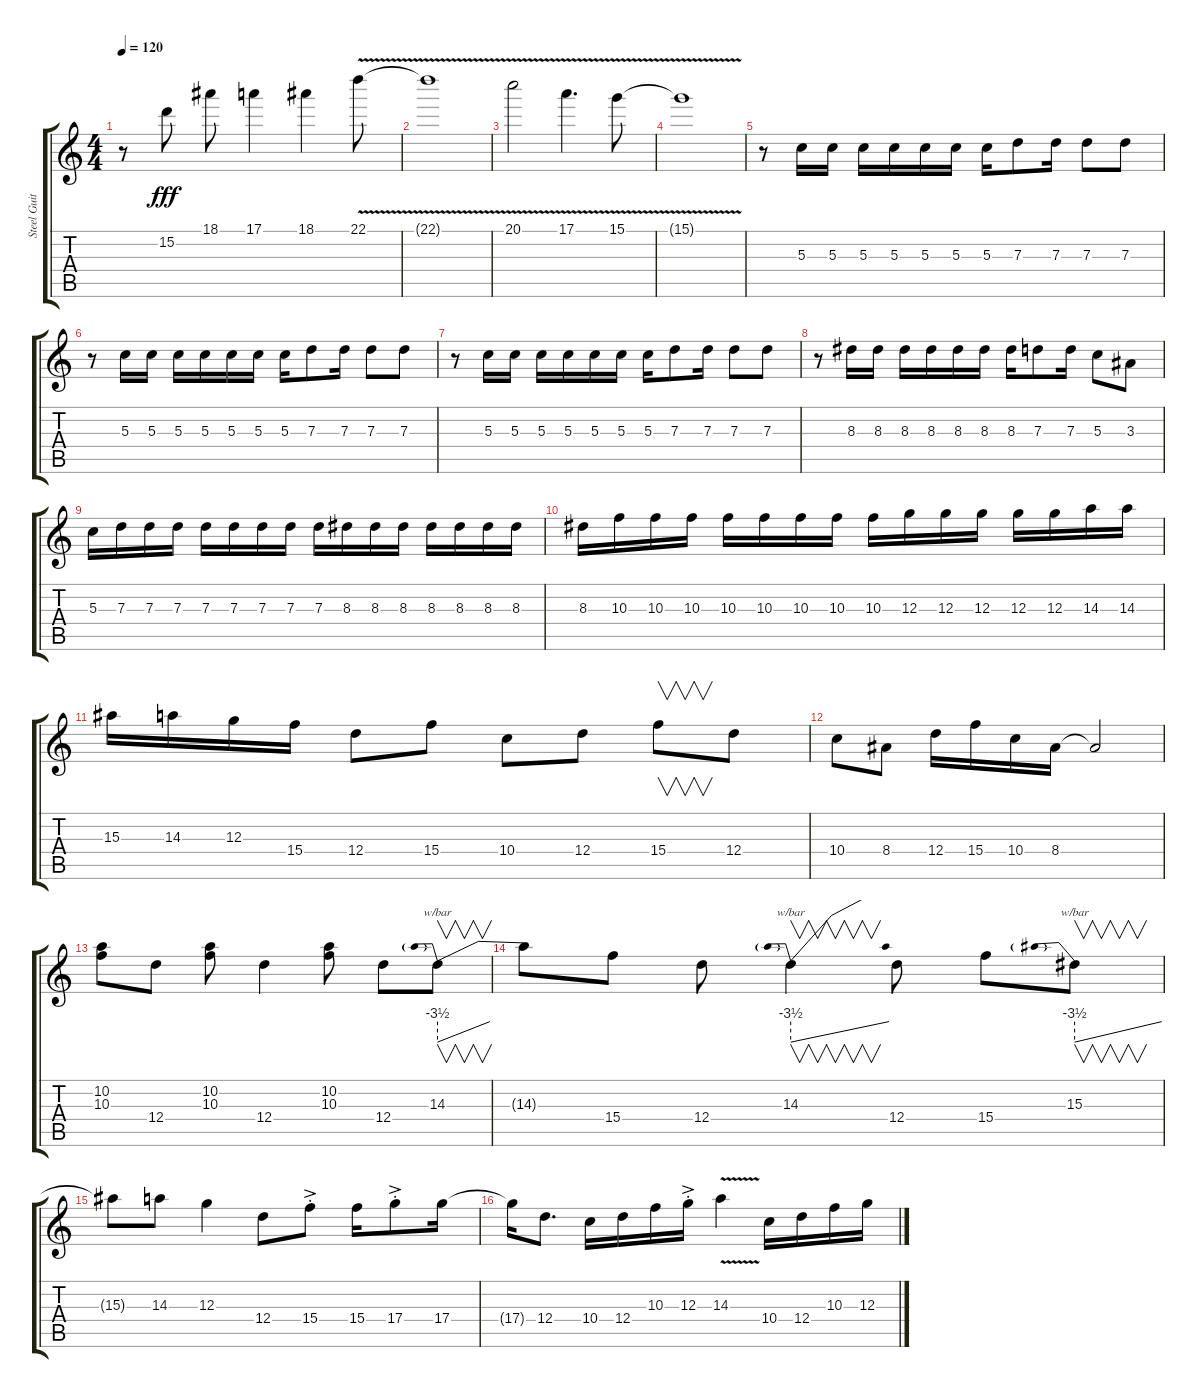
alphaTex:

\track ("Steel Guitar" "Steel Guit") {instrument acousticguitarsteel}
\staff {score tabs}
\tuning (E4 B3 G3 D3 A2 E2) {hide}
\ts (4 4)
\tempo 120
\clef g2
\ks c
r.8{dy fff} 15.2.8 18.1.8 17.1.4 18.1.4 22.1{v}.8 |
22.1{v t}.1 |
20.1{v}.2 17.1{v}.4{d} 15.1{v}.8 |
15.1{v t}.1 |
r.8 5.3.16 5.3.16 5.3.16 5.3.16 5.3.16 5.3.16 5.3.16 7.3.8 7.3.16 7.3.8 7.3.8 |
r.8 5.3.16 5.3.16 5.3.16 5.3.16 5.3.16 5.3.16 5.3.16 7.3.8 7.3.16 7.3.8 7.3.8 |
r.8 5.3.16 5.3.16 5.3.16 5.3.16 5.3.16 5.3.16 5.3.16 7.3.8 7.3.16 7.3.8 7.3.8 |
r.8 8.3.16 8.3.16 8.3.16 8.3.16 8.3.16 8.3.16 8.3.16 7.3.8 7.3.16 5.3.8 3.3.8 |
5.3.16 7.3.16 7.3.16 7.3.16 7.3.16 7.3.16 7.3.16 7.3.16 7.3.16 8.3.16 8.3.16 8.3.16 8.3.16 8.3.16 8.3.16 8.3.16 |
8.3.16 10.3.16 10.3.16 10.3.16 10.3.16 10.3.16 10.3.16 10.3.16 10.3.16 12.3.16 12.3.16 12.3.16 12.3.16 12.3.16 14.3.16 14.3.16 |
15.3.16 14.3.16 12.3.16 15.4.16 12.4.8 15.4.8 10.4.8 12.4.8 15.4.8{v} 12.4.8 |
10.4.8 8.4.8 12.4.16 15.4.16 10.4.16 8.4.16 8.4{t}.2 |
(10.2 10.3).8 12.4.8 (10.2 10.3).8 12.4.4 (10.2 10.3).8 12.4.8 14.3.8{v tbe (predivedive default 0 -14 60 0)} |
14.3{t}.8 15.4.8 12.4.8 14.3.4{v tbe (predivedive default 0 -14 60 0)} 12.4.8 15.4.8 15.3.8{v tbe (predivedive default 0 -14 60 0)} |
15.3{t}.8 14.3.8 12.3.4 12.4.8 15.4{ac st}.8 15.4.16 17.4{ac st}.8 17.4.16 |
17.4{t}.16 12.4.8{d} 10.4.16 12.4.16 10.3.16 12.3{ac st}.16 14.3{v}.4 10.4.16 12.4.16 10.3.16 12.3.16
